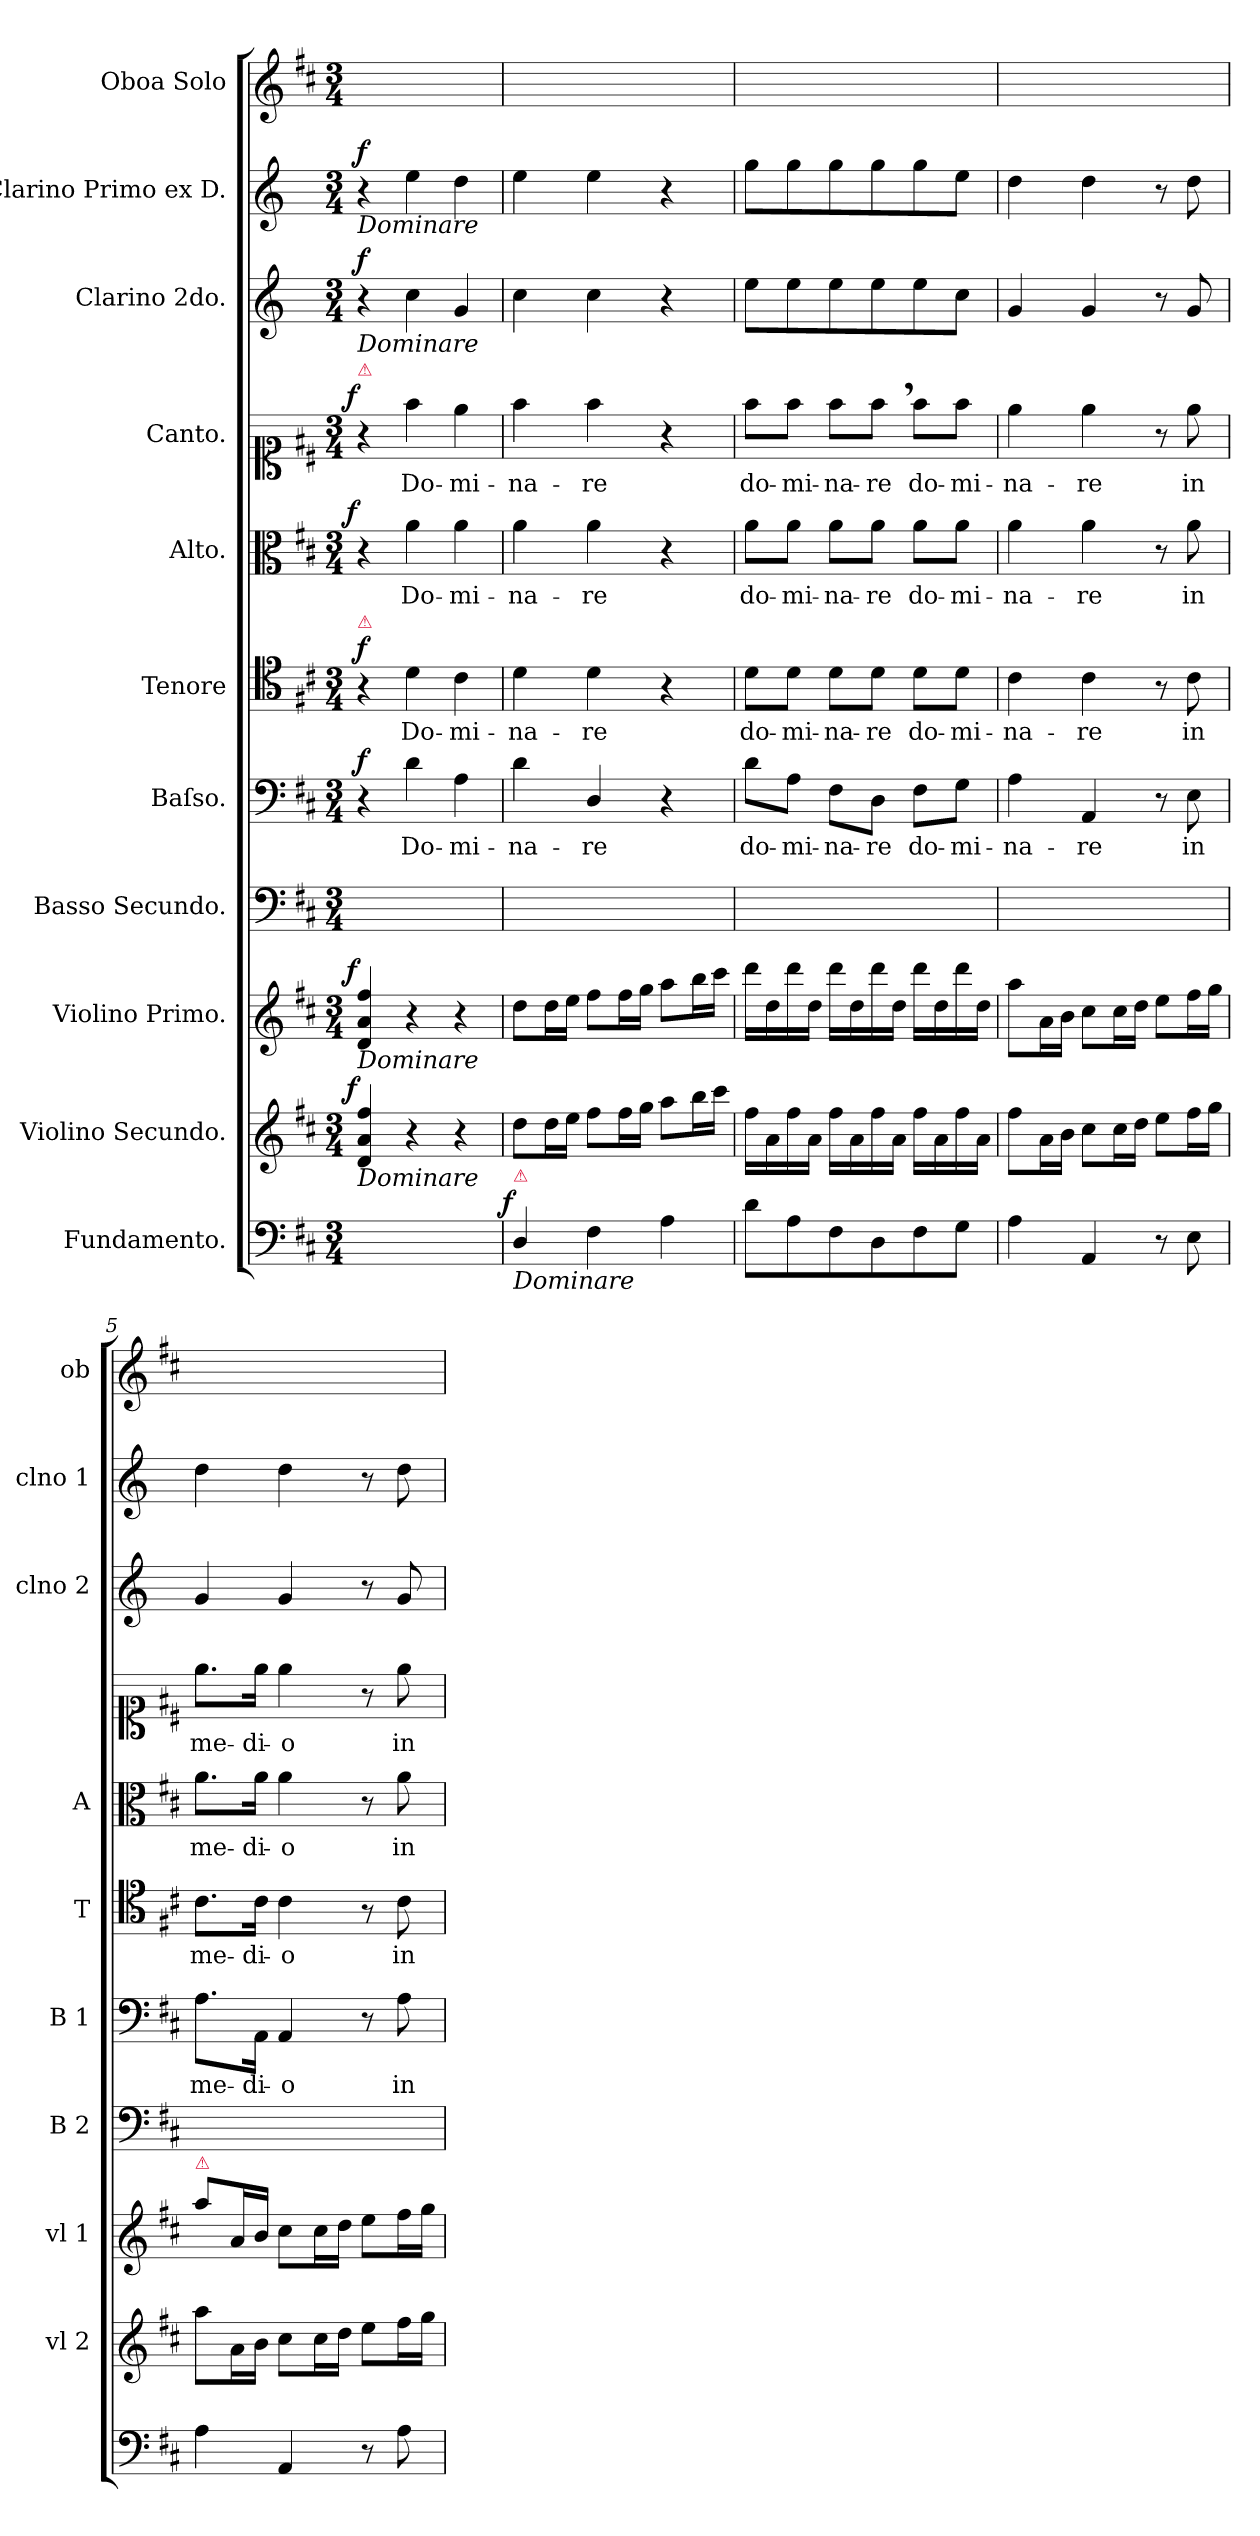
**kern	**dynam	**kern	**dynam	**kern	**dynam	**kern	**kern	**text	**dynam	**kern	**text	**dynam	**kern	**text	**dynam	**kern	**text	**dynam	**kern	**dynam	**kern	**dynam	**kern
*part11	*part11	*part10	*part10	*part9	*part9	*part8	*part7	*part7	*part7	*part6	*part6	*part6	*part5	*part5	*part5	*part4	*part4	*part4	*part3	*part3	*part2	*part2	*part1
*staff11	*staff11	*staff10	*staff10	*staff9	*staff9	*staff8	*staff7	*staff7	*staff7	*staff6	*staff6	*staff6	*staff5	*staff5	*staff5	*staff4	*staff4	*staff4	*staff3	*staff3	*staff2	*staff2	*staff1
*I"Fundamento.	*	*I"Violino Secundo.	*	*I"Violino Primo.	*	*I"Basso Secundo.	*I"Baſso.	*	*	*I"Tenore	*	*	*I"Alto.	*	*	*I"Canto.	*	*	*I"Clarino 2do.	*	*I"Clarino Primo ex D.	*	*I"Oboa Solo
*	*	*I'vl 2	*	*I'vl 1	*	*I'B 2	*I'B 1	*	*	*I'T	*	*	*I'A	*	*	*	*	*	*I'clno 2	*	*I'clno 1	*	*I'ob
*clefF4	*	*clefG2	*	*clefG2	*	*clefF4	*clefF4	*	*	*clefC4	*	*	*clefC3	*	*	*clefC1	*	*	*clefG2	*	*clefG2	*	*clefG2
*	*	*	*	*	*	*	*	*	*	*	*	*	*	*	*	*	*	*	*ITrd-1c-2	*	*ITrd-1c-2	*	*
*k[f#c#]	*	*k[f#c#]	*	*k[f#c#]	*	*k[f#c#]	*k[f#c#]	*	*	*k[f#c#]	*	*	*k[f#c#]	*	*	*k[f#c#]	*	*	*k[f#c#]	*	*k[f#c#]	*	*k[f#c#]
*D:	*	*D:	*	*D:	*	*D:	*D:	*	*	*D:	*	*	*D:	*	*	*D:	*	*	*	*	*	*	*D:
*M3/4	*	*M3/4	*	*M3/4	*	*M3/4	*M3/4	*	*	*M3/4	*	*	*M3/4	*	*	*M3/4	*	*	*M3/4	*	*M3/4	*	*M3/4
=1	=1	=1	=1	=1	=1	=1	=1	=1	=1	=1	=1	=1	=1	=1	=1	=1	=1	=1	=1	=1	=1	=1	=1
!	!	!	!	!	!	!	!	!	!	!	!	!	!	!	!	!	!	!	!	!	!LO:TX:b:i:t=Dominare	!	!
!	!	!	!	!	!	!	!	!	!	!	!	!	!	!	!	!	!	!	!LO:TX:b:i:t=Dominare	!	!	!	!
!	!	!	!	!	!	!	!	!	!	!	!	!	!	!	!	!LO:TX:a:color=crimson:t=⚠	!	!	!	!	!	!	!
!	!	!	!	!	!	!	!	!	!	!LO:TX:a:color=crimson:t=⚠	!	!	!	!	!	!	!	!	!	!	!	!	!
!	!	!	!	!LO:TX:b:i:t=Dominare	!	!	!	!	!	!	!	!	!	!	!	!	!	!	!	!	!	!	!
!	!	!LO:TX:b:i:t=Dominare	!	!	!	!	!	!	!	!	!	!	!	!	!	!	!	!	!	!	!	!	!
!	!	!	!LO:DY:a:rj	!	!LO:DY:a:rj	!	!	!	!LO:DY:a	!	!	!LO:DY:a	!	!	!LO:DY:a:rj	!	!	!LO:DY:a:rj	!	!LO:DY:a	!	!LO:DY:a	!
2.ryy	.	4d/ 4a/ 4ff#/	f.	4d/ 4a/ 4ff#/	f.	2.ryy	4r	.	f.	4r	.	f.	4r	.	f.	4r	.	f.	4r	f.	4r	f.	2.ryy
.	.	4r	.	4r	.	.	4d\	Do-	.	4d\	Do-	.	4a\	Do-	.	4ff#\	Do-	.	4dd\	.	4ff#\	.	.
.	.	4r	.	4r	.	.	4A\	-mi-	.	4c#\	-mi-	.	4a\	-mi-	.	4ee\	-mi-	.	4a/	.	4ee\	.	.
=2	=2	=2	=2	=2	=2	=2	=2	=2	=2	=2	=2	=2	=2	=2	=2	=2	=2	=2	=2	=2	=2	=2	=2
!LO:TX:a:color=crimson:t=⚠	!	!	!	!	!	!	!	!	!	!	!	!	!	!	!	!	!	!	!	!	!	!	!
!LO:TX:b:i:t=Dominare	!	!	!	!	!	!	!	!	!	!	!	!	!	!	!	!	!	!	!	!	!	!	!
!	!LO:DY:a:rj	!	!	!	!	!	!	!	!	!	!	!	!	!	!	!	!	!	!	!	!	!	!
4D/	f.	8dd\L	.	8dd\L	.	2.ryy	4d\	-na-	.	4d\	-na-	.	4a\	-na-	.	4ff#\	-na-	.	4dd\	.	4ff#\	.	2.ryy
.	.	16dd\L	.	16dd\L	.	.	.	.	.	.	.	.	.	.	.	.	.	.	.	.	.	.	.
.	.	16ee\JJ	.	16ee\JJ	.	.	.	.	.	.	.	.	.	.	.	.	.	.	.	.	.	.	.
4F#\	.	8ff#\L	.	8ff#\L	.	.	4D/	-re	.	4d\	-re	.	4a\	-re	.	4ff#\	-re	.	4dd\	.	4ff#\	.	.
.	.	16ff#\L	.	16ff#\L	.	.	.	.	.	.	.	.	.	.	.	.	.	.	.	.	.	.	.
.	.	16gg\JJ	.	16gg\JJ	.	.	.	.	.	.	.	.	.	.	.	.	.	.	.	.	.	.	.
4A\	.	8aa\L	.	8aa\L	.	.	4r	.	.	4r	.	.	4r	.	.	4r	.	.	4r	.	4r	.	.
.	.	16bb\L	.	16bb\L	.	.	.	.	.	.	.	.	.	.	.	.	.	.	.	.	.	.	.
.	.	16ccc#\JJ	.	16ccc#\JJ	.	.	.	.	.	.	.	.	.	.	.	.	.	.	.	.	.	.	.
=3	=3	=3	=3	=3	=3	=3	=3	=3	=3	=3	=3	=3	=3	=3	=3	=3	=3	=3	=3	=3	=3	=3	=3
!	!	!	!	!	!	!	!	!LO:LY:i	!	!	!LO:LY:i	!	!	!	!	!	!LO:LY:i	!	!	!	!	!	!
8d\L	.	16ff#\LL	.	16ddd\LL	.	2.ryy	8d\L	do-	.	8d\L	do-	.	8a\L	do-	.	8ff#\L	do-	.	8ff#\L	.	8aa\L	.	2.ryy
.	.	16a\	.	16dd\	.	.	.	.	.	.	.	.	.	.	.	.	.	.	.	.	.	.	.
!	!	!	!	!	!	!	!	!LO:LY:i	!	!	!LO:LY:i	!	!	!	!	!	!LO:LY:i	!	!	!	!	!	!
8A\	.	16ff#\	.	16ddd\	.	.	8A\J	-mi-	.	8d\J	-mi-	.	8a\J	-mi-	.	8ff#\J	-mi-	.	8ff#\	.	8aa\	.	.
.	.	16a\JJ	.	16dd\JJ	.	.	.	.	.	.	.	.	.	.	.	.	.	.	.	.	.	.	.
!	!	!	!	!	!	!	!	!LO:LY:i	!	!	!LO:LY:i	!	!	!	!	!	!LO:LY:i	!	!	!	!	!	!
8F#\	.	16ff#\LL	.	16ddd\LL	.	.	8F#\L	-na-	.	8d\L	-na-	.	8a\L	-na-	.	8ff#\L	-na-	.	8ff#\	.	8aa\	.	.
.	.	16a\	.	16dd\	.	.	.	.	.	.	.	.	.	.	.	.	.	.	.	.	.	.	.
!	!	!	!	!	!	!	!	!LO:LY:i	!	!	!LO:LY:i	!	!	!	!	!	!LO:LY:i	!	!	!	!	!	!
8D\	.	16ff#\	.	16ddd\	.	.	8D\J	-re	.	8d\J	-re	.	8a\J	-re	.	8ff#,\J	-re	.	8ff#\	.	8aa\	.	.
.	.	16a\JJ	.	16dd\JJ	.	.	.	.	.	.	.	.	.	.	.	.	.	.	.	.	.	.	.
!	!	!	!	!	!	!	!	!	!	!	!	!	!	!LO:LY:i	!	!	!	!	!	!	!	!	!
8F#\	.	16ff#\LL	.	16ddd\LL	.	.	8F#\L	do-	.	8d\L	do-	.	8a\L	do-	.	8ff#\L	do-	.	8ff#\	.	8aa\	.	.
.	.	16a\	.	16dd\	.	.	.	.	.	.	.	.	.	.	.	.	.	.	.	.	.	.	.
!	!	!	!	!	!	!	!	!	!	!	!	!	!	!LO:LY:i	!	!	!	!	!	!	!	!	!
8G\J	.	16ff#\	.	16ddd\	.	.	8G\J	-mi-	.	8d\J	-mi-	.	8a\J	-mi-	.	8ff#\J	-mi-	.	8dd\J	.	8ff#\J	.	.
.	.	16a\JJ	.	16dd\JJ	.	.	.	.	.	.	.	.	.	.	.	.	.	.	.	.	.	.	.
=4	=4	=4	=4	=4	=4	=4	=4	=4	=4	=4	=4	=4	=4	=4	=4	=4	=4	=4	=4	=4	=4	=4	=4
!	!	!	!	!	!	!	!	!	!	!	!	!	!	!LO:LY:i	!	!	!	!	!	!	!	!	!
4A\	.	8ff#\L	.	8aa\L	.	2.ryy	4A\	-na-	.	4c#\	-na-	.	4a\	-na-	.	4ee\	-na-	.	4a/	.	4ee\	.	2.ryy
.	.	16a\L	.	16a\L	.	.	.	.	.	.	.	.	.	.	.	.	.	.	.	.	.	.	.
.	.	16b\JJ	.	16b\JJ	.	.	.	.	.	.	.	.	.	.	.	.	.	.	.	.	.	.	.
!	!	!	!	!	!	!	!	!	!	!	!	!	!	!LO:LY:i	!	!	!	!	!	!	!	!	!
4AA/	.	8cc#\L	.	8cc#\L	.	.	4AA/	-re	.	4c#\	-re	.	4a\	-re	.	4ee\	-re	.	4a/	.	4ee\	.	.
.	.	16cc#\L	.	16cc#\L	.	.	.	.	.	.	.	.	.	.	.	.	.	.	.	.	.	.	.
.	.	16dd\JJ	.	16dd\JJ	.	.	.	.	.	.	.	.	.	.	.	.	.	.	.	.	.	.	.
8r	.	8ee\L	.	8ee\L	.	.	8r	.	.	8r	.	.	8r	.	.	8r	.	.	8r	.	8r	.	.
8E\	.	16ff#\L	.	16ff#\L	.	.	8E\	in	.	8c#\	in	.	8a\	in	.	8ee\	in	.	8a/	.	8ee\	.	.
.	.	16gg\JJ	.	16gg\JJ	.	.	.	.	.	.	.	.	.	.	.	.	.	.	.	.	.	.	.
=5	=5	=5	=5	=5	=5	=5	=5	=5	=5	=5	=5	=5	=5	=5	=5	=5	=5	=5	=5	=5	=5	=5	=5
!	!	!	!	!LO:TX:a:color=crimson:t=⚠	!	!	!	!	!	!	!	!	!	!	!	!	!	!	!	!	!	!	!
4A\	.	8aa\L	.	8aa\L	.	2.ryy	8.A\L	me-	.	8.c#\L	me-	.	8.a\L	me-	.	8.ee\L	me-	.	4a/	.	4ee\	.	2.ryy
.	.	16a\L	.	16a/L	.	.	.	.	.	.	.	.	.	.	.	.	.	.	.	.	.	.	.
.	.	16b\JJ	.	16b/JJ	.	.	16AA\Jk	-di-	.	16c#\Jk	-di-	.	16a\Jk	-di-	.	16ee\Jk	-di-	.	.	.	.	.	.
4AA/	.	8cc#\L	.	8cc#\L	.	.	4AA/	-o	.	4c#\	-o	.	4a\	-o	.	4ee\	-o	.	4a/	.	4ee\	.	.
.	.	16cc#\L	.	16cc#\L	.	.	.	.	.	.	.	.	.	.	.	.	.	.	.	.	.	.	.
.	.	16dd\JJ	.	16dd\JJ	.	.	.	.	.	.	.	.	.	.	.	.	.	.	.	.	.	.	.
8r	.	8ee\L	.	8ee\L	.	.	8r	.	.	8r	.	.	8r	.	.	8r	.	.	8r	.	8r	.	.
8A\	.	16ff#\L	.	16ff#\L	.	.	8A\	in	.	8c#\	in	.	8a\	in	.	8ee\	in	.	8a/	.	8ee\	.	.
.	.	16gg\JJ	.	16gg\JJ	.	.	.	.	.	.	.	.	.	.	.	.	.	.	.	.	.	.	.
=	=	=	=	=	=	=	=	=	=	=	=	=	=	=	=	=	=	=	=	=	=	=	=
*-	*-	*-	*-	*-	*-	*-	*-	*-	*-	*-	*-	*-	*-	*-	*-	*-	*-	*-	*-	*-	*-	*-	*-
